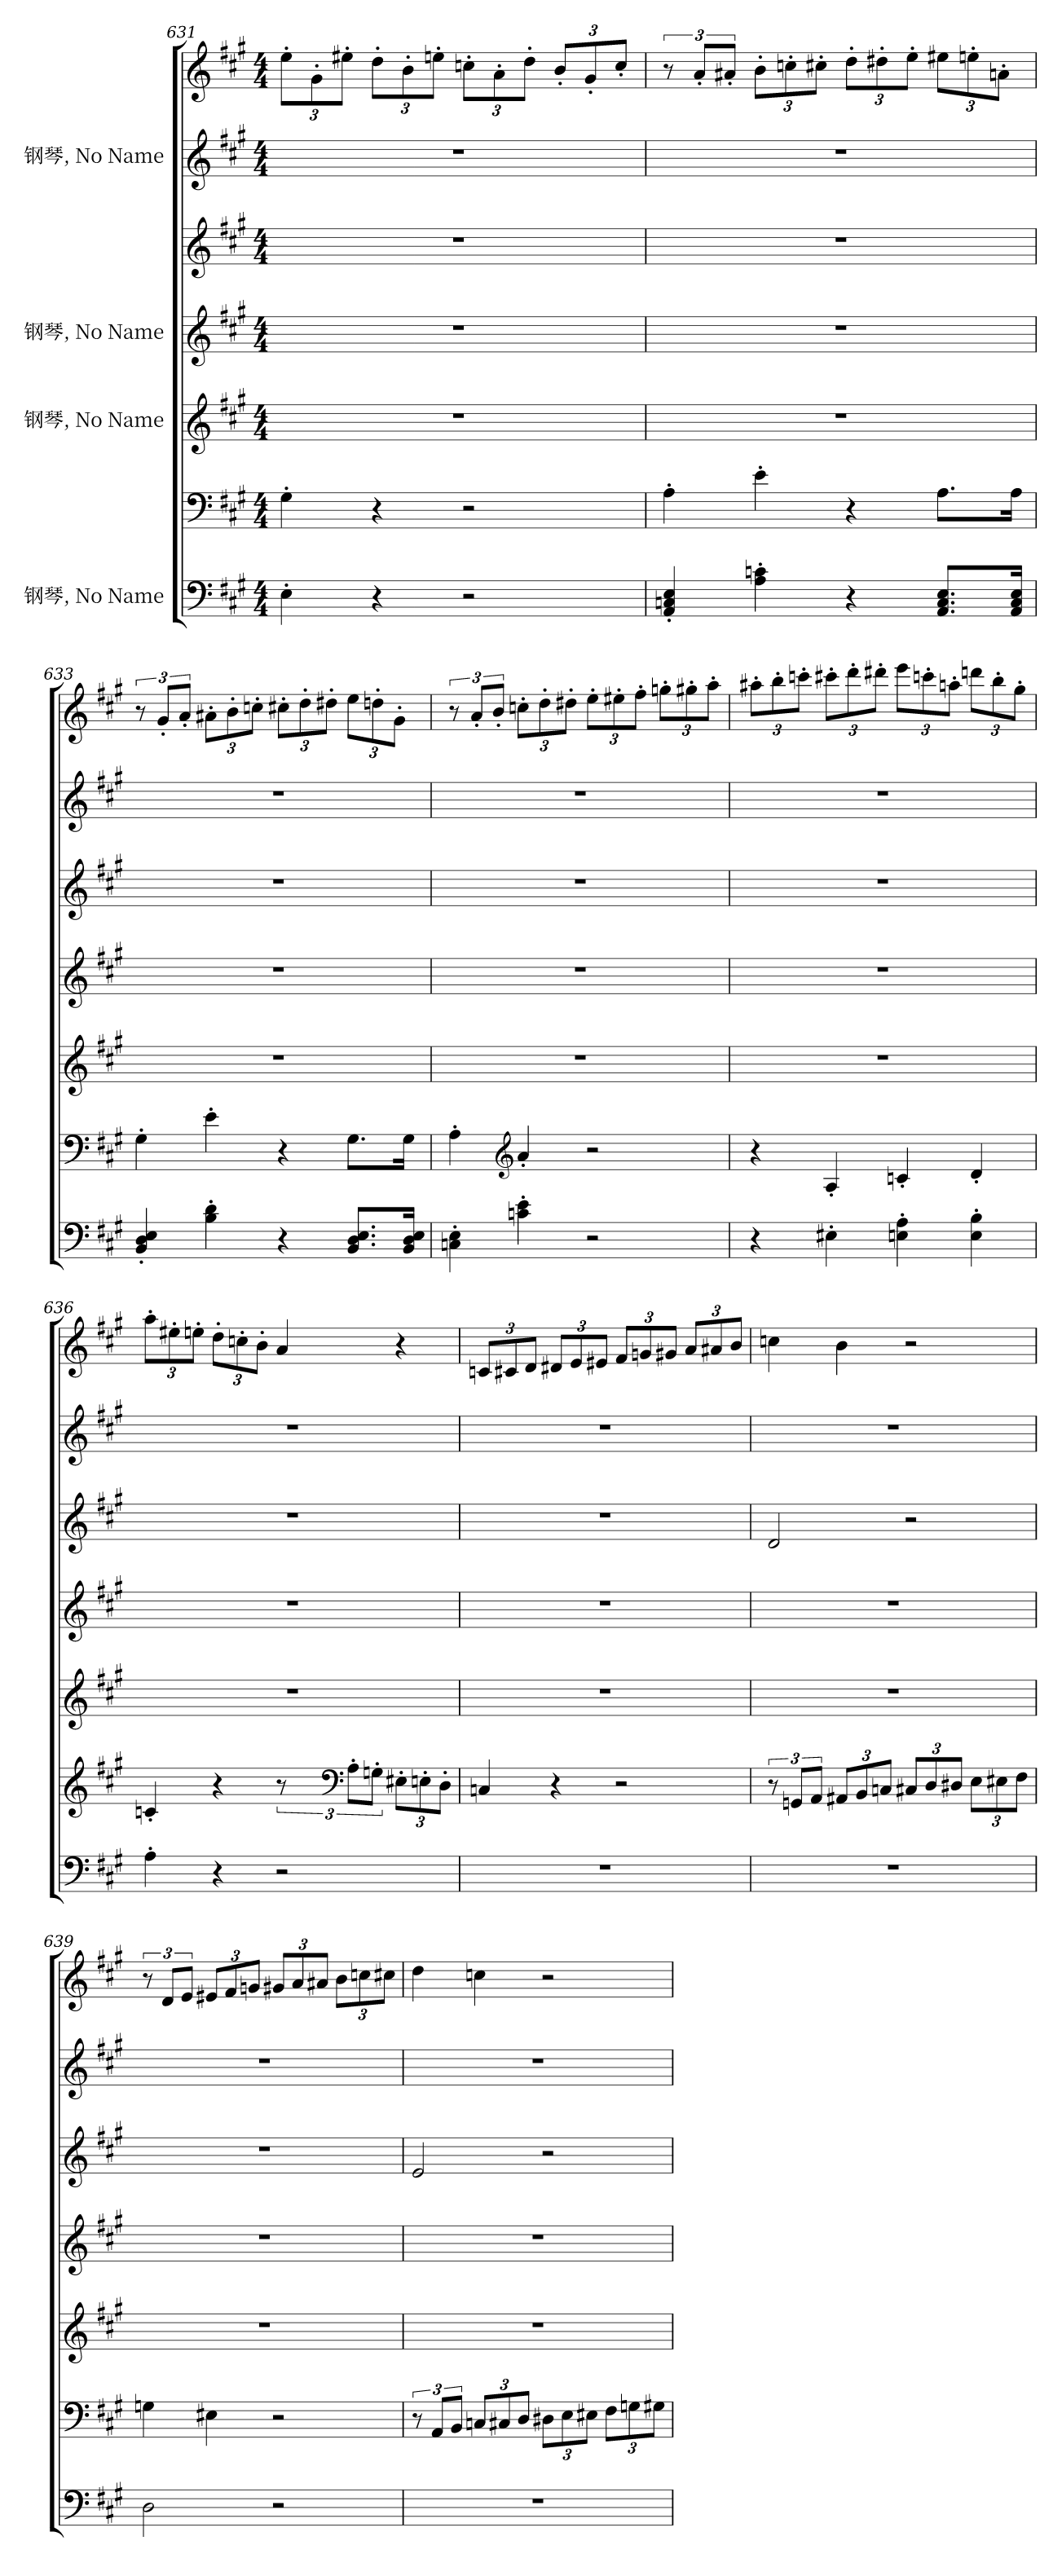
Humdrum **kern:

**kern	**kern	**kern	**kern	**kern	**kern	**kern
*part4	*part4	*part3	*part2	*part2	*part1	*part1
*staff7	*staff6	*staff5	*staff4	*staff3	*staff2	*staff1
*I"钢琴, No Name	*	*I"钢琴, No Name	*I"钢琴, No Name	*	*I"钢琴, No Name	*
!!LO:PB:g=z
*clefF4	*clefF4	*clefG2	*clefG2	*clefG2	*clefG2	*clefG2
*k[f#c#g#]	*k[f#c#g#]	*k[f#c#g#]	*k[f#c#g#]	*k[f#c#g#]	*k[f#c#g#]	*k[f#c#g#]
*M4/4	*M4/4	*M4/4	*M4/4	*M4/4	*M4/4	*M4/4
*MM134	*MM134	*MM134	*MM134	*MM134	*MM134	*MM134
*	*	*	*	*	*	*Xbrackettup
=631	=631	=631	=631	=631	=631	=631
4E'\	4G#'\	1r	1r	1r	1r	12ee'\L
.	.	.	.	.	.	12g#'\
.	.	.	.	.	.	12ee#X'\J
4r	4r	.	.	.	.	12dd'\L
.	.	.	.	.	.	12b'\
.	.	.	.	.	.	12een'\J
2r	2r	.	.	.	.	12ccn'\L
.	.	.	.	.	.	12a'\
.	.	.	.	.	.	12dd'\J
.	.	.	.	.	.	12b'/L
.	.	.	.	.	.	12g#'/
.	.	.	.	.	.	12cc'/J
=632	=632	=632	=632	=632	=632	=632
*	*	*	*	*	*	*brackettup
*	*	*	*	*	*	*MM136
4AA/' 4Cn/' 4E/'	4A'\	1r	1r	1r	1r	12r
.	.	.	.	.	.	12a'/L
.	.	.	.	.	.	12a#X'/J
*	*	*	*	*	*	*Xbrackettup
4A\' 4cn\'	4e'\	.	.	.	.	12b'\L
.	.	.	.	.	.	12ccn'\
.	.	.	.	.	.	12cc#X'\J
4r	4r	.	.	.	.	12dd'\L
.	.	.	.	.	.	12dd#X'\
.	.	.	.	.	.	12ee'\J
8.AA/ 8.C/ 8.E/L	8.A\L	.	.	.	.	12ee#X\L
.	.	.	.	.	.	12een'\
.	.	.	.	.	.	12an'\J
16AA/ 16C/ 16E/Jk	16A\Jk	.	.	.	.	.
!!LO:PB:g=z
=633	=633	=633	=633	=633	=633	=633
*	*	*	*	*	*	*brackettup
*	*	*	*	*	*	*MM136
4BB/' 4D/' 4E/'	4G#'\	1r	1r	1r	1r	12r
.	.	.	.	.	.	12g#'/L
.	.	.	.	.	.	12a'/J
*	*	*	*	*	*	*Xbrackettup
4B\' 4d\'	4e'\	.	.	.	.	12a#X'\L
.	.	.	.	.	.	12b'\
.	.	.	.	.	.	12ccn'\J
4r	4r	.	.	.	.	12cc#X'\L
.	.	.	.	.	.	12dd'\
.	.	.	.	.	.	12dd#X'\J
8.BB/ 8.D/ 8.E/L	8.G#\L	.	.	.	.	12ee\L
.	.	.	.	.	.	12ddn'\
.	.	.	.	.	.	12g#'\J
16BB/ 16D/ 16E/Jk	16G#\Jk	.	.	.	.	.
=634	=634	=634	=634	=634	=634	=634
*	*	*	*	*	*	*brackettup
*	*	*	*	*	*	*MM136
4Cn\' 4E\'	4A'\	1r	1r	1r	1r	12r
.	.	.	.	.	.	12a'/L
.	.	.	.	.	.	12b'/J
*	*clefG2	*	*	*	*	*
*	*	*	*	*	*	*Xbrackettup
4cn\' 4e\'	4a'/	.	.	.	.	12ccn'\L
.	.	.	.	.	.	12dd'\
.	.	.	.	.	.	12dd#X'\J
2r	2r	.	.	.	.	12ee'\L
.	.	.	.	.	.	12ee#X'\
.	.	.	.	.	.	12ff#'\J
.	.	.	.	.	.	12ggn'\L
.	.	.	.	.	.	12gg#X'\
.	.	.	.	.	.	12aa'\J
!!LO:PB:g=z
=635	=635	=635	=635	=635	=635	=635
4r	4r	1r	1r	1r	1r	12aa#X'\L
.	.	.	.	.	.	12bb'\
.	.	.	.	.	.	12cccn'\J
4E#X'\	4A'/	.	.	.	.	12ccc#X'\L
.	.	.	.	.	.	12ddd'\
.	.	.	.	.	.	12ddd#X'\J
4En\' 4A\'	4cn'/	.	.	.	.	12eee\L
.	.	.	.	.	.	12cccn'\
.	.	.	.	.	.	12aan'\J
4E\' 4B\'	4d'/	.	.	.	.	12dddn\L
.	.	.	.	.	.	12bb'\
.	.	.	.	.	.	12gg#'\J
=636	=636	=636	=636	=636	=636	=636
4A'\	4cn'/	1r	1r	1r	1r	12aa'\L
.	.	.	.	.	.	12ee#X'\
.	.	.	.	.	.	12een'\J
4r	4r	.	.	.	.	12dd'\L
.	.	.	.	.	.	12ccn'\
.	.	.	.	.	.	12b'\J
2r	12r	.	.	.	.	4a/
*	*clefF4	*	*	*	*	*
.	12A'\L	.	.	.	.	.
.	12Gn'\J	.	.	.	.	.
*	*Xbrackettup	*	*	*	*	*
.	12E#X'\L	.	.	.	.	4r
.	12En'\	.	.	.	.	.
.	12D'\J	.	.	.	.	.
!!LO:PB:g=z
=637	=637	=637	=637	=637	=637	=637
1r	4Cn/	1r	1r	1r	1r	12cn/L
.	.	.	.	.	.	12c#X/
.	.	.	.	.	.	12d/J
.	4r	.	.	.	.	12d#X/L
.	.	.	.	.	.	12e/
.	.	.	.	.	.	12e#X/J
.	2r	.	.	.	.	12f#/L
.	.	.	.	.	.	12gn/
.	.	.	.	.	.	12g#X/J
.	.	.	.	.	.	12a/L
.	.	.	.	.	.	12a#X/
.	.	.	.	.	.	12b/J
=638	=638	=638	=638	=638	=638	=638
*	*brackettup	*	*	*	*	*
1r	12r	1r	1r	2d/	1r	4ccn\
.	12GGn/L	.	.	.	.	.
.	12AA/J	.	.	.	.	.
*	*Xbrackettup	*	*	*	*	*
.	12AA#X/L	.	.	.	.	4b\
.	12BB/	.	.	.	.	.
.	12Cn/J	.	.	.	.	.
.	12C#X/L	.	.	2r	.	2r
.	12D/	.	.	.	.	.
.	12D#X/J	.	.	.	.	.
.	12E\L	.	.	.	.	.
.	12E#X\	.	.	.	.	.
.	12F#\J	.	.	.	.	.
!!LO:PB:g=z
=639	=639	=639	=639	=639	=639	=639
*	*	*	*	*	*	*brackettup
2D\	4Gn\	1r	1r	1r	1r	12r
.	.	.	.	.	.	12d/L
.	.	.	.	.	.	12e/J
*	*	*	*	*	*	*Xbrackettup
.	4E#X\	.	.	.	.	12e#X/L
.	.	.	.	.	.	12f#/
.	.	.	.	.	.	12gn/J
2r	2r	.	.	.	.	12g#X/L
.	.	.	.	.	.	12a/
.	.	.	.	.	.	12a#X/J
.	.	.	.	.	.	12b\L
.	.	.	.	.	.	12ccn\
.	.	.	.	.	.	12cc#X\J
=640	=640	=640	=640	=640	=640	=640
*	*brackettup	*	*	*	*	*
1r	12r	1r	1r	2e/	1r	4dd\
.	12AA/L	.	.	.	.	.
.	12BB/J	.	.	.	.	.
*	*Xbrackettup	*	*	*	*	*
.	12Cn/L	.	.	.	.	4ccn\
.	12C#X/	.	.	.	.	.
.	12D/J	.	.	.	.	.
.	12D#X\L	.	.	2r	.	2r
.	12E\	.	.	.	.	.
.	12E#X\J	.	.	.	.	.
.	12F#\L	.	.	.	.	.
.	12Gn\	.	.	.	.	.
.	12G#X\J	.	.	.	.	.
=	=	=	=	=	=	=
*-	*-	*-	*-	*-	*-	*-
